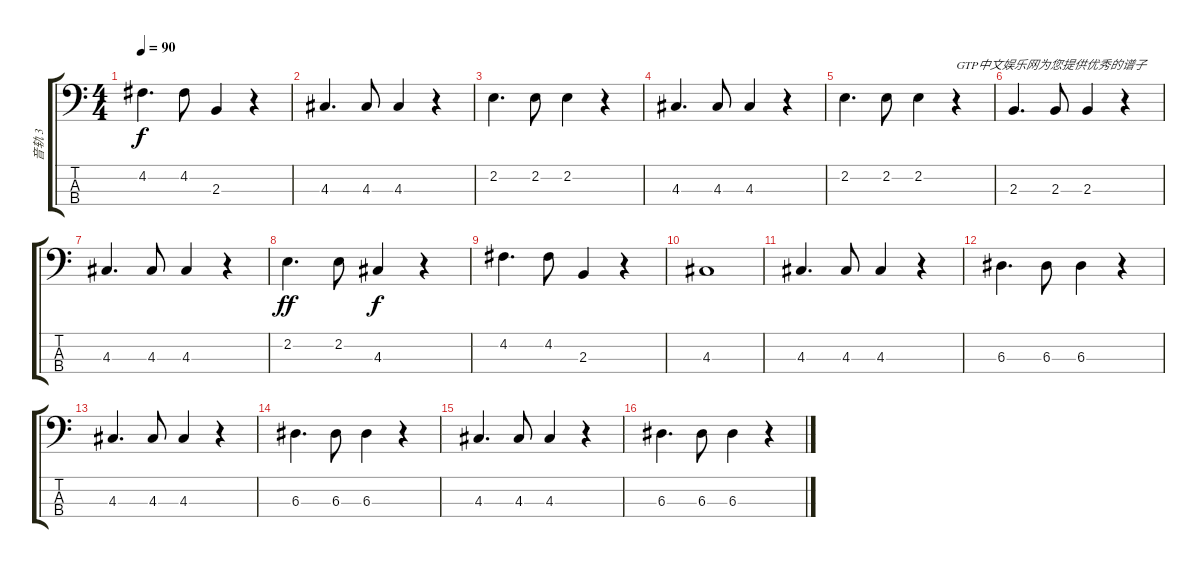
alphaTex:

\track ("音轨 3" "音轨 3") {instrument electricbassfinger}
\staff {score tabs}
\tuning (G2 D2 A1 E1) {hide}
\ts (4 4)
\tempo 90
\clef f4
\ks c
4.2.4{d dy f} 4.2.8 2.3.4 r.4 |
4.3.4{d} 4.3.8 4.3.4 r.4 |
2.2.4{d} 2.2.8 2.2.4 r.4 |
4.3.4{d} 4.3.8 4.3.4 r.4 |
2.2.4{d} 2.2.8 2.2.4 r.4{txt "GTP中文娱乐网为您提供优秀的谱子"} |
2.3.4{d} 2.3.8 2.3.4 r.4 |
4.3.4{d} 4.3.8 4.3.4 r.4 |
2.2.4{d dy ff} 2.2.8 4.3.4{dy f} r.4 |
4.2.4{d} 4.2.8 2.3.4 r.4 |
4.3.1 |
4.3.4{d} 4.3.8 4.3.4 r.4 |
6.3.4{d} 6.3.8 6.3.4 r.4 |
4.3.4{d} 4.3.8 4.3.4 r.4 |
6.3.4{d} 6.3.8 6.3.4 r.4 |
4.3.4{d} 4.3.8 4.3.4 r.4 |
6.3.4{d} 6.3.8 6.3.4 r.4
